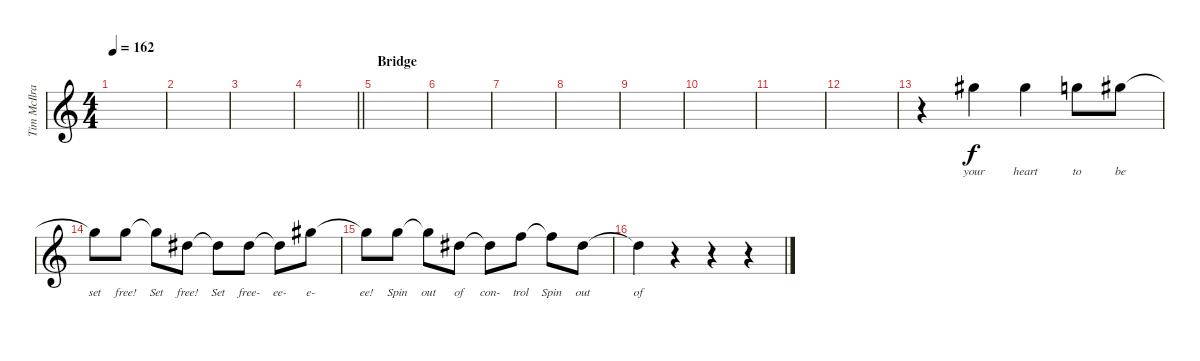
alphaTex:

\track ("Tim McIlrath - Vocals" "Tim McIlra") {instrument distortionguitar}
\staff {score}
\tuning (E4 B3 G3 D3 A2 E2) {hide}
\ts (4 4)
\tempo 162
\clef g2
\ks c
|
|
|
\barLineRight lightlight
|
\section ("" "Bridge")
|
|
|
|
|
|
|
|
r.4 9.2.4{lyrics (0 "your") lyrics (1 "") lyrics (2 "") lyrics (3 "") lyrics (4 "")} 9.2.4{lyrics (0 "heart") lyrics (1 "") lyrics (2 "") lyrics (3 "") lyrics (4 "")} 8.2.8{lyrics (0 "to") lyrics (1 "") lyrics (2 "") lyrics (3 "") lyrics (4 "")} 9.2.8{lyrics (0 "be") lyrics (1 "") lyrics (2 "") lyrics (3 "") lyrics (4 "")} |
9.2{t}.8{lyrics (0 "set") lyrics (1 "") lyrics (2 "") lyrics (3 "") lyrics (4 "")} 8.2.8{lyrics (0 "free!") lyrics (1 "") lyrics (2 "") lyrics (3 "") lyrics (4 "")} 8.2{t}.8{lyrics (0 "Set") lyrics (1 "") lyrics (2 "") lyrics (3 "") lyrics (4 "")} 4.2.8{lyrics (0 "free!") lyrics (1 "") lyrics (2 "") lyrics (3 "") lyrics (4 "")} 4.2{t}.8{lyrics (0 "Set") lyrics (1 "") lyrics (2 "") lyrics (3 "") lyrics (4 "")} 4.2.8{lyrics (0 "free-") lyrics (1 "") lyrics (2 "") lyrics (3 "") lyrics (4 "")} 4.2{t}.8{lyrics (0 "ee-") lyrics (1 "") lyrics (2 "") lyrics (3 "") lyrics (4 "")} 9.2.8{lyrics (0 "e-") lyrics (1 "") lyrics (2 "") lyrics (3 "") lyrics (4 "")} |
9.2{t}.8{lyrics (0 "ee!") lyrics (1 "") lyrics (2 "") lyrics (3 "") lyrics (4 "")} 8.2.8{lyrics (0 "Spin") lyrics (1 "") lyrics (2 "") lyrics (3 "") lyrics (4 "")} 8.2{t}.8{lyrics (0 "out") lyrics (1 "") lyrics (2 "") lyrics (3 "") lyrics (4 "")} 4.2.8{lyrics (0 "of") lyrics (1 "") lyrics (2 "") lyrics (3 "") lyrics (4 "")} 4.2{t}.8{lyrics (0 "con-") lyrics (1 "") lyrics (2 "") lyrics (3 "") lyrics (4 "")} 6.2.8{lyrics (0 "trol") lyrics (1 "") lyrics (2 "") lyrics (3 "") lyrics (4 "")} 6.2{t}.8{lyrics (0 "Spin") lyrics (1 "") lyrics (2 "") lyrics (3 "") lyrics (4 "")} 4.2.8{lyrics (0 "out") lyrics (1 "") lyrics (2 "") lyrics (3 "") lyrics (4 "")} |
4.2{t}.4{lyrics (0 "of") lyrics (1 "") lyrics (2 "") lyrics (3 "") lyrics (4 "")} r.4 r.4 r.4
